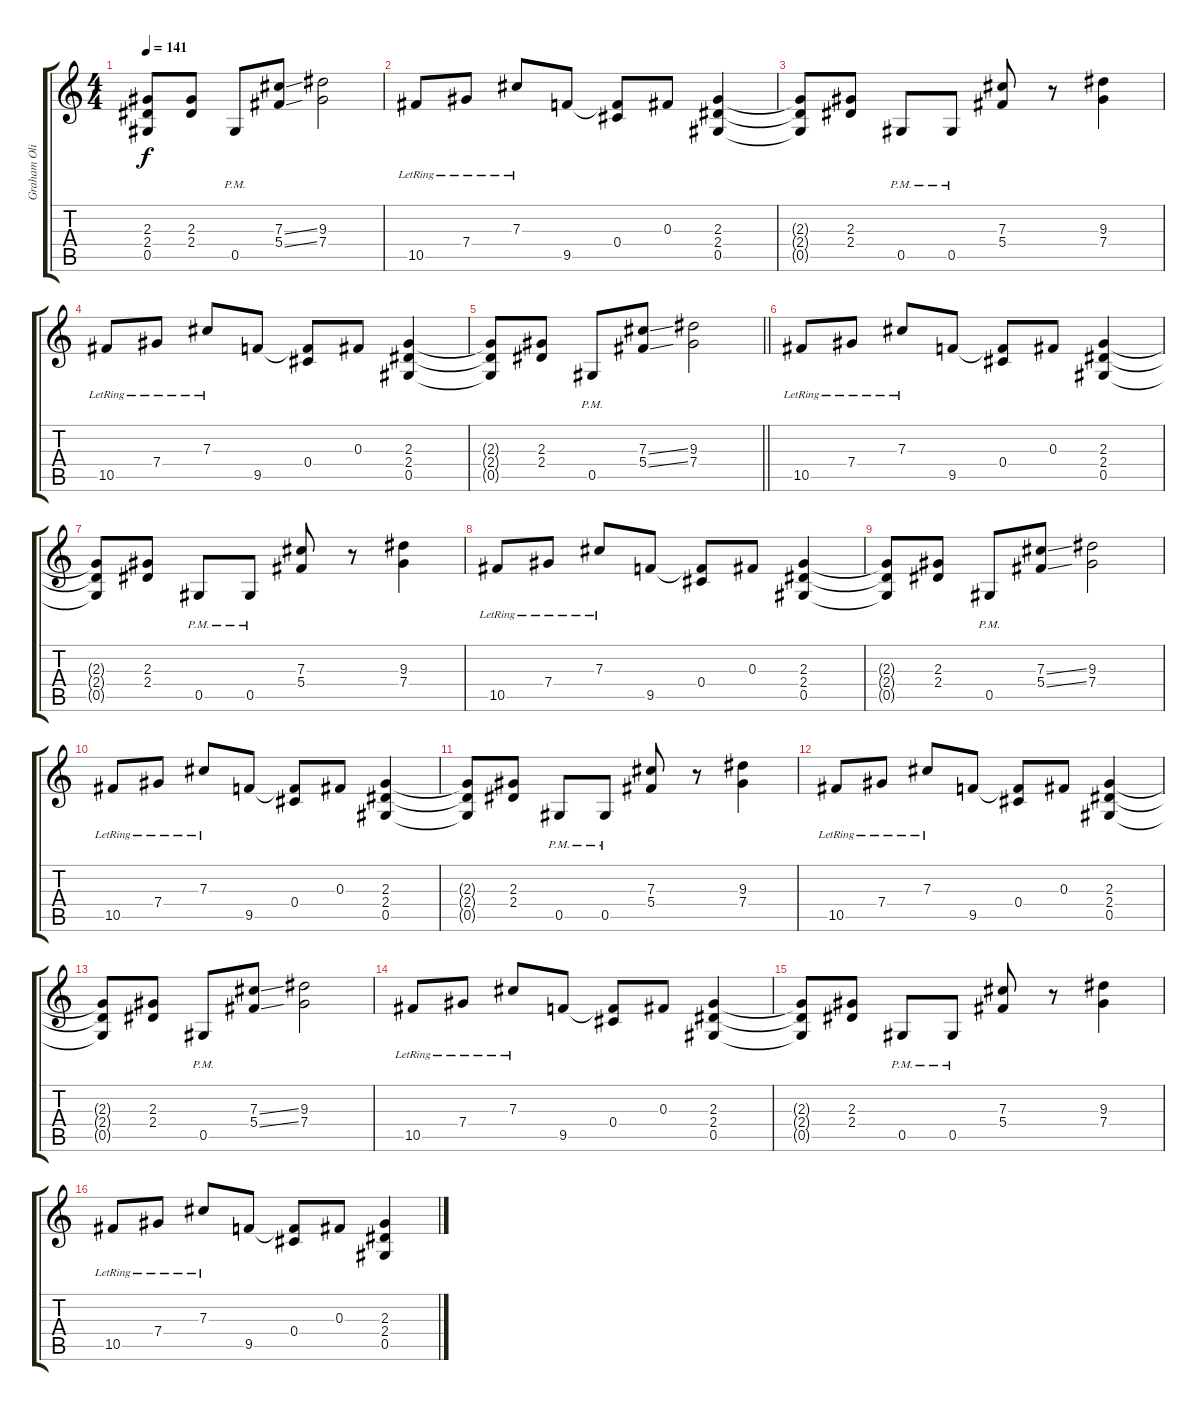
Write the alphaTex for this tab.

\track ("Graham Oliver" "Graham Oli") {instrument overdrivenguitar}
\staff {score tabs}
\tuning (Eb4 Bb3 Gb3 Db3 Ab2 Eb2) {hide}
\ts (4 4)
\tempo 141
\clef g2
\ks c
(2.3{t} 2.4{t} 0.5{t}).8{dy f} (2.3 2.4).8 0.5{pm}.8 (7.3{ss} 5.4{ss}).8 (9.3 7.4).2 |
10.5{lr}.8 7.4{lr}.8 7.3{lr}.8 9.5.8 (0.4 9.5{t}).8 0.3.8 (2.3 2.4 0.5).4 |
(2.3{t} 2.4{t} 0.5{t}).8 (2.3 2.4).8 0.5{pm}.8 0.5{pm}.8 (7.3 5.4).8 r.8 (9.3 7.4).4 |
10.5{lr}.8 7.4{lr}.8 7.3{lr}.8 9.5.8 (0.4 9.5{t}).8 0.3.8 (2.3 2.4 0.5).4 |
\barLineRight lightlight
(2.3{t} 2.4{t} 0.5{t}).8 (2.3 2.4).8 0.5{pm}.8 (7.3{ss} 5.4{ss}).8 (9.3 7.4).2 |
10.5{lr}.8{volume 6} 7.4{lr}.8 7.3{lr}.8 9.5.8 (0.4 9.5{t}).8 0.3.8 (2.3 2.4 0.5).4 |
(2.3{t} 2.4{t} 0.5{t}).8 (2.3 2.4).8 0.5{pm}.8 0.5{pm}.8 (7.3 5.4).8 r.8 (9.3 7.4).4 |
10.5{lr}.8 7.4{lr}.8 7.3{lr}.8 9.5.8 (0.4 9.5{t}).8 0.3.8 (2.3 2.4 0.5).4 |
(2.3{t} 2.4{t} 0.5{t}).8 (2.3 2.4).8 0.5{pm}.8 (7.3{ss} 5.4{ss}).8 (9.3 7.4).2 |
10.5{lr}.8{volume 3} 7.4{lr}.8 7.3{lr}.8 9.5.8 (0.4 9.5{t}).8 0.3.8 (2.3 2.4 0.5).4 |
(2.3{t} 2.4{t} 0.5{t}).8 (2.3 2.4).8 0.5{pm}.8 0.5{pm}.8 (7.3 5.4).8 r.8 (9.3 7.4).4 |
10.5{lr}.8 7.4{lr}.8 7.3{lr}.8 9.5.8 (0.4 9.5{t}).8 0.3.8 (2.3 2.4 0.5).4 |
(2.3{t} 2.4{t} 0.5{t}).8 (2.3 2.4).8 0.5{pm}.8 (7.3{ss} 5.4{ss}).8 (9.3 7.4).2 |
10.5{lr}.8{volume 0} 7.4{lr}.8 7.3{lr}.8 9.5.8 (0.4 9.5{t}).8 0.3.8 (2.3 2.4 0.5).4 |
(2.3{t} 2.4{t} 0.5{t}).8 (2.3 2.4).8 0.5{pm}.8 0.5{pm}.8 (7.3 5.4).8 r.8 (9.3 7.4).4 |
10.5{lr}.8 7.4{lr}.8 7.3{lr}.8 9.5.8 (0.4 9.5{t}).8 0.3.8 (2.3 2.4 0.5).4
